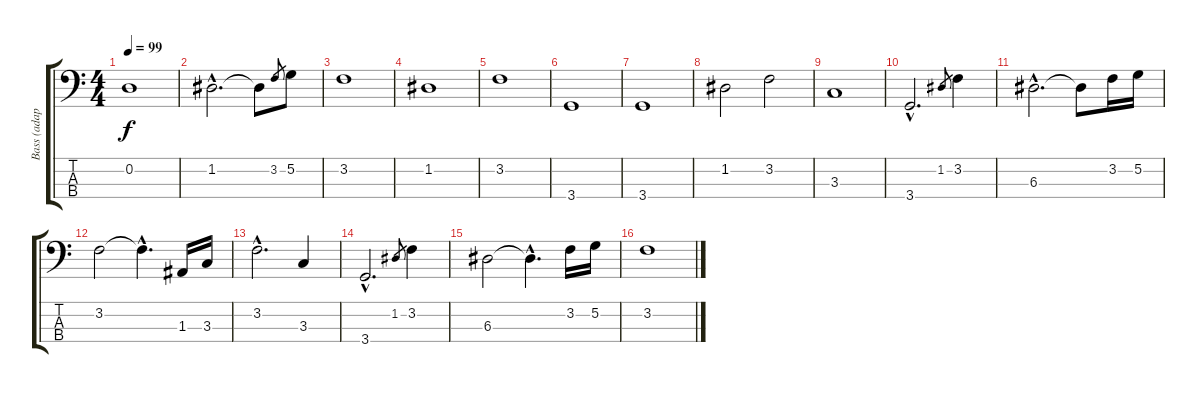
\track ("Bass (adaptée 4 cordes)" "Bass (adap") {instrument electricbassfinger}
\staff {score tabs}
\tuning (G2 D2 A1 E1) {hide}
\ts (4 4)
\tempo 99
\clef f4
\ks c
0.2.1{dy f} |
1.2{hac}.2{d} 1.2{t}.8 3.2.8{gr} 5.2.8 |
3.2.1 |
1.2.1 |
3.2.1 |
3.4.1 |
3.4.1 |
1.2.2 3.2.2 |
3.3.1 |
3.4{hac}.2{d} 1.2.8{gr} 3.2.4 |
6.3{hac}.2{d} 6.3{t}.8 3.2.16 5.2.16 |
3.2.2 3.2{hac t}.4{d} 1.3.16 3.3.16 |
3.2{hac}.2{d} 3.3.4 |
3.4{hac}.2{d} 1.2.8{gr} 3.2.4 |
6.3.2 6.3{hac t}.4{d} 3.2.16 5.2.16 |
3.2.1
